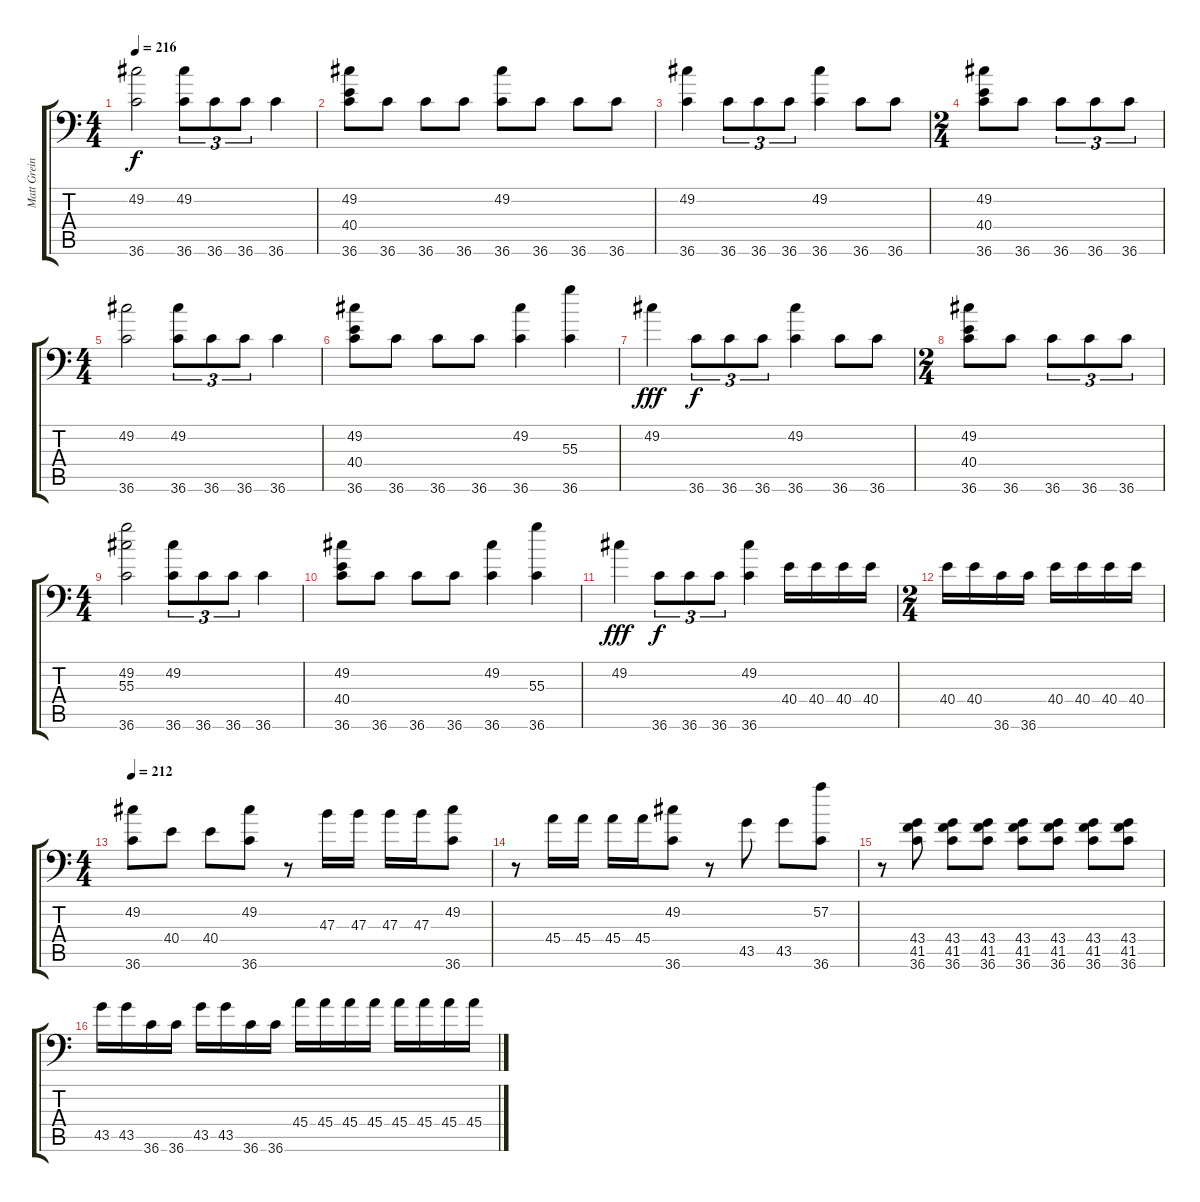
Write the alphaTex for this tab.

\track ("Matt Greiner" "Matt Grein") {instrument acousticgrandpiano}
\staff {score tabs}
\tuning (C-1 C-1 C-1 C-1 C-1 C-1) {hide}
\ts (4 4)
\tempo 216
\clef f4
\ks c
(49.2 36.6).2{dy f} (49.2 36.6).8{tu (3 2)} 36.6.8{tu (3 2)} 36.6.8{tu (3 2)} 36.6.4 |
(49.2 40.4 36.6).8 36.6.8 36.6.8 36.6.8 (49.2 36.6).8 36.6.8 36.6.8 36.6.8 |
(49.2 36.6).4 36.6.8{tu (3 2)} 36.6.8{tu (3 2)} 36.6.8{tu (3 2)} (49.2 36.6).4 36.6.8 36.6.8 |
\ts (2 4)
(49.2 40.4 36.6).8 36.6.8 36.6.8{tu (3 2)} 36.6.8{tu (3 2)} 36.6.8{tu (3 2)} |
\ts (4 4)
(49.2 36.6).2 (49.2 36.6).8{tu (3 2)} 36.6.8{tu (3 2)} 36.6.8{tu (3 2)} 36.6.4 |
(49.2 40.4 36.6).8 36.6.8 36.6.8 36.6.8 (49.2 36.6).4 (55.3 36.6).4 |
49.2.4{dy fff} 36.6.8{tu (3 2) dy f} 36.6.8{tu (3 2)} 36.6.8{tu (3 2)} (49.2 36.6).4 36.6.8 36.6.8 |
\ts (2 4)
(49.2 40.4 36.6).8 36.6.8 36.6.8{tu (3 2)} 36.6.8{tu (3 2)} 36.6.8{tu (3 2)} |
\ts (4 4)
(49.2 55.3 36.6).2 (49.2 36.6).8{tu (3 2)} 36.6.8{tu (3 2)} 36.6.8{tu (3 2)} 36.6.4 |
(49.2 40.4 36.6).8 36.6.8 36.6.8 36.6.8 (49.2 36.6).4 (55.3 36.6).4 |
49.2.4{dy fff} 36.6.8{tu (3 2) dy f} 36.6.8{tu (3 2)} 36.6.8{tu (3 2)} (49.2 36.6).4 40.4.16 40.4.16 40.4.16 40.4.16 |
\ts (2 4)
40.4.16 40.4.16 36.6.16 36.6.16 40.4.16 40.4.16 40.4.16 40.4.16 |
\ts (4 4)
\tempo 212
(49.2 36.6).8 40.4.8 40.4.8 (49.2 36.6).8 r.8 47.3.16 47.3.16 47.3.16 47.3.16 (49.2 36.6).8 |
r.8 45.4.16 45.4.16 45.4.16 45.4.16 (49.2 36.6).8 r.8 43.5.8 43.5.8 (57.2 36.6).8 |
r.8 (43.4 41.5 36.6).8 (43.4 41.5 36.6).8 (43.4 41.5 36.6).8 (43.4 41.5 36.6).8 (43.4 41.5 36.6).8 (43.4 41.5 36.6).8 (43.4 41.5 36.6).8 |
43.5.16 43.5.16 36.6.16 36.6.16 43.5.16 43.5.16 36.6.16 36.6.16 45.4.16 45.4.16 45.4.16 45.4.16 45.4.16 45.4.16 45.4.16 45.4.16
